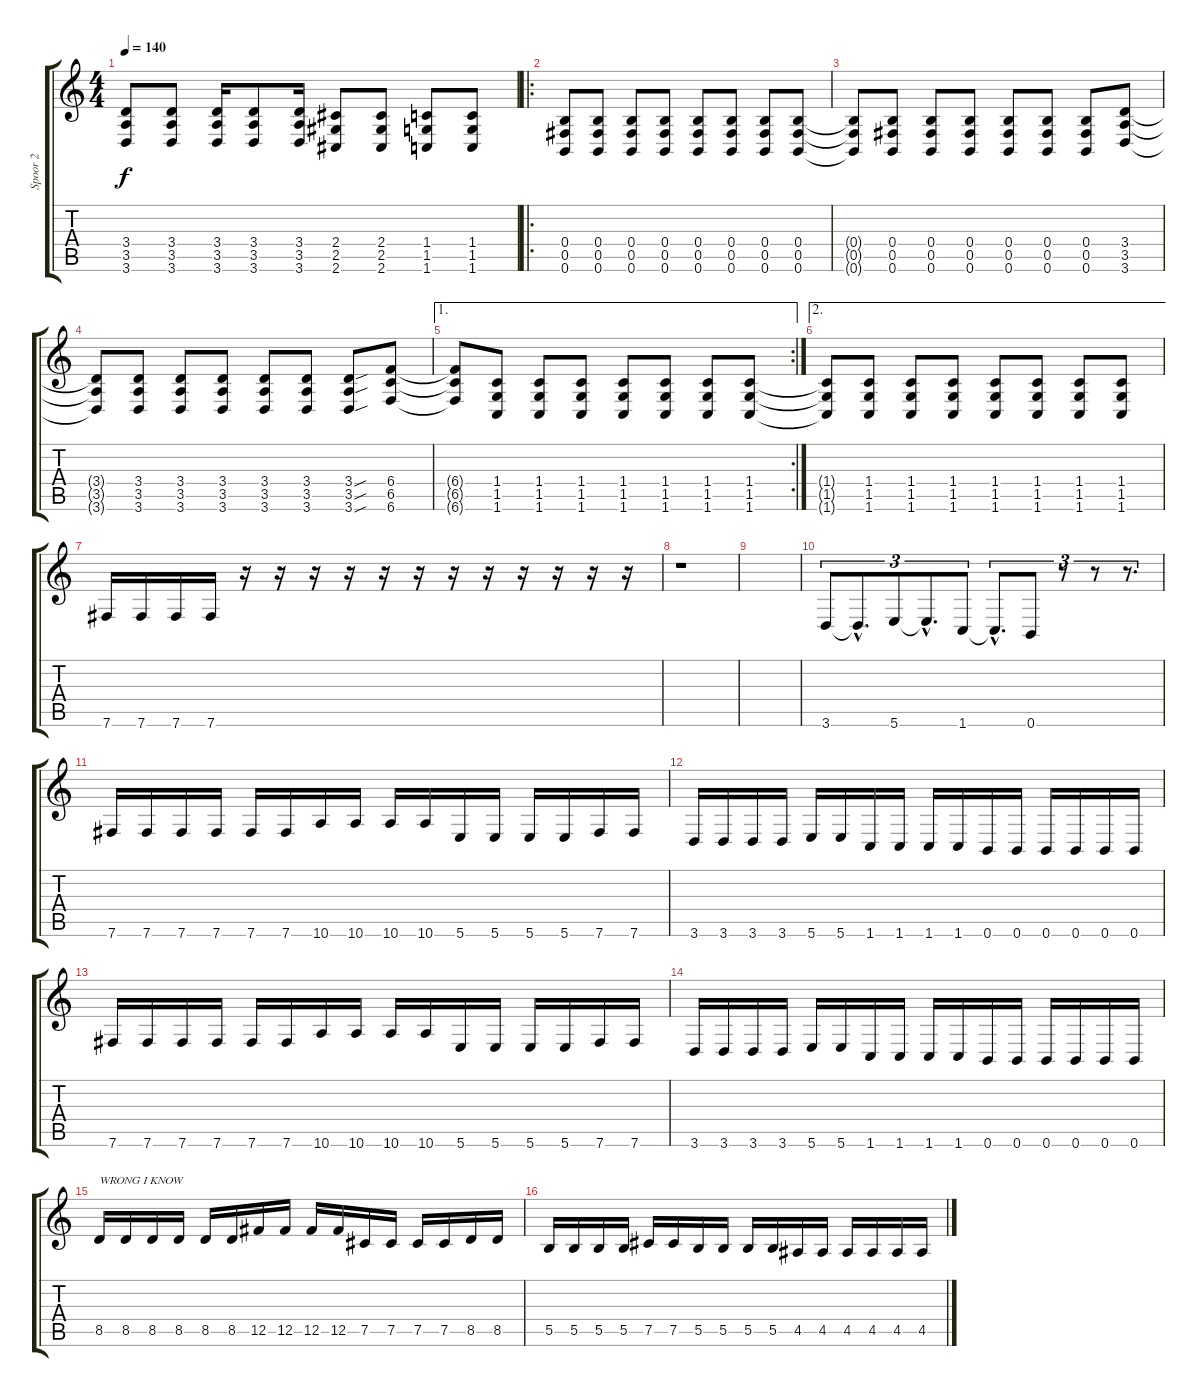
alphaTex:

\track ("Spoor 2" "Spoor 2") {instrument distortionguitar}
\staff {score tabs}
\tuning (Db4 Ab3 E3 B2 Gb2 B1) {hide}
\ts (4 4)
\tempo 140
\clef g2
\ks c
(3.4 3.5 3.6).8{dy f} (3.4 3.5 3.6).8 (3.4 3.5 3.6).16 (3.4 3.5 3.6).8 (3.4 3.5 3.6).16 (2.4 2.5 2.6).8 (2.4 2.5 2.6).8 (1.4 1.5 1.6).8 (1.4 1.5 1.6).8 |
\ro
(0.4 0.5 0.6).8 (0.4 0.5 0.6).8 (0.4 0.5 0.6).8 (0.4 0.5 0.6).8 (0.4 0.5 0.6).8 (0.4 0.5 0.6).8 (0.4 0.5 0.6).8 (0.4 0.5 0.6).8 |
(0.4{t} 0.5{t} 0.6{t}).8 (0.4 0.5 0.6).8 (0.4 0.5 0.6).8 (0.4 0.5 0.6).8 (0.4 0.5 0.6).8 (0.4 0.5 0.6).8 (0.4 0.5 0.6).8 (3.4 3.5 3.6).8 |
(3.4{t} 3.5{t} 3.6{t}).8 (3.4 3.5 3.6).8 (3.4 3.5 3.6).8 (3.4 3.5 3.6).8 (3.4 3.5 3.6).8 (3.4 3.5 3.6).8 (3.4{sou} 3.5{sou} 3.6{sou}).8 (6.4 6.5 6.6).8 |
\ae 1
\rc 2
(6.4{t} 6.5{t} 6.6{t}).8 (1.4 1.5 1.6).8 (1.4 1.5 1.6).8 (1.4 1.5 1.6).8 (1.4 1.5 1.6).8 (1.4 1.5 1.6).8 (1.4 1.5 1.6).8 (1.4 1.5 1.6).8 |
\ae 2
(1.4{t} 1.5{t} 1.6{t}).8 (1.4 1.5 1.6).8 (1.4 1.5 1.6).8 (1.4 1.5 1.6).8 (1.4 1.5 1.6).8 (1.4 1.5 1.6).8 (1.4 1.5 1.6).8 (1.4 1.5 1.6).8 |
7.6.16 7.6.16 7.6.16 7.6.16 r.16 r.16 r.16 r.16 r.16 r.16 r.16 r.16 r.16 r.16 r.16 r.16 |
r.1 |
|
3.6.8{tu (3 2)} 3.6{hac t}.8{d tu (3 2)} 5.6.8{tu (3 2)} 5.6{hac t}.8{d tu (3 2)} 1.6.8{tu (3 2)} 1.6{hac t}.8{d tu (3 2)} 0.6.8{tu (3 2)} r.8{tu (3 2)} r.8{tu (3 2)} r.8{d tu (3 2)} |
7.6.16 7.6.16 7.6.16 7.6.16 7.6.16 7.6.16 10.6.16 10.6.16 10.6.16 10.6.16 5.6.16 5.6.16 5.6.16 5.6.16 7.6.16 7.6.16 |
3.6.16 3.6.16 3.6.16 3.6.16 5.6.16 5.6.16 1.6.16 1.6.16 1.6.16 1.6.16 0.6.16 0.6.16 0.6.16 0.6.16 0.6.16 0.6.16 |
7.6.16 7.6.16 7.6.16 7.6.16 7.6.16 7.6.16 10.6.16 10.6.16 10.6.16 10.6.16 5.6.16 5.6.16 5.6.16 5.6.16 7.6.16 7.6.16 |
3.6.16 3.6.16 3.6.16 3.6.16 5.6.16 5.6.16 1.6.16 1.6.16 1.6.16 1.6.16 0.6.16 0.6.16 0.6.16 0.6.16 0.6.16 0.6.16 |
8.5.16{txt "WRONG I KNOW"} 8.5.16 8.5.16 8.5.16 8.5.16 8.5.16 12.5.16 12.5.16 12.5.16 12.5.16 7.5.16 7.5.16 7.5.16 7.5.16 8.5.16 8.5.16 |
5.5.16 5.5.16 5.5.16 5.5.16 7.5.16 7.5.16 5.5.16 5.5.16 5.5.16 5.5.16 4.5.16 4.5.16 4.5.16 4.5.16 4.5.16 4.5.16
